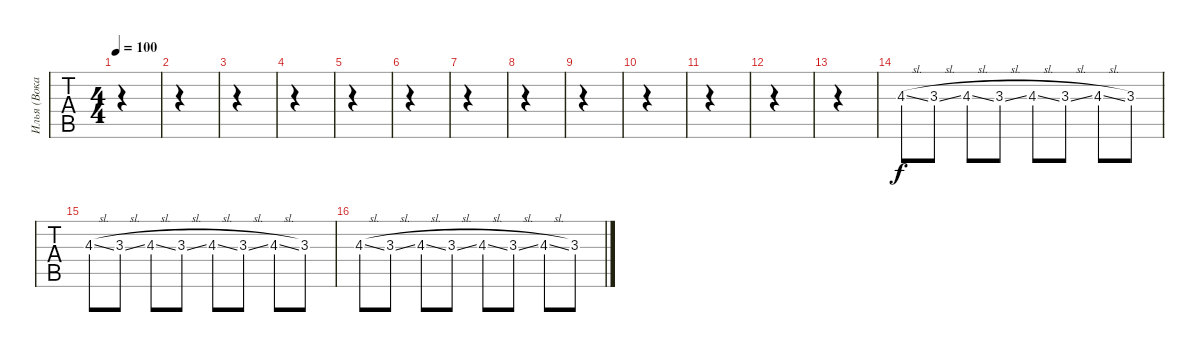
\track ("Илья (Вокал)" "Илья (Вока") {instrument pad7halo}
\staff {tabs}
\tuning (E4 B3 G3 D3 A2 E2) {hide}
\ts (4 4)
\tempo 100
\clef g2
\ks c
|
|
|
|
|
|
|
|
|
|
|
|
|
4.3{sl}.8 3.3{sl}.8 4.3{sl}.8 3.3{sl}.8 4.3{sl}.8 3.3{sl}.8 4.3{sl}.8 3.3.8 |
4.3{sl}.8 3.3{sl}.8 4.3{sl}.8 3.3{sl}.8 4.3{sl}.8 3.3{sl}.8 4.3{sl}.8 3.3.8 |
4.3{sl}.8 3.3{sl}.8 4.3{sl}.8 3.3{sl}.8 4.3{sl}.8 3.3{sl}.8 4.3{sl}.8 3.3.8
